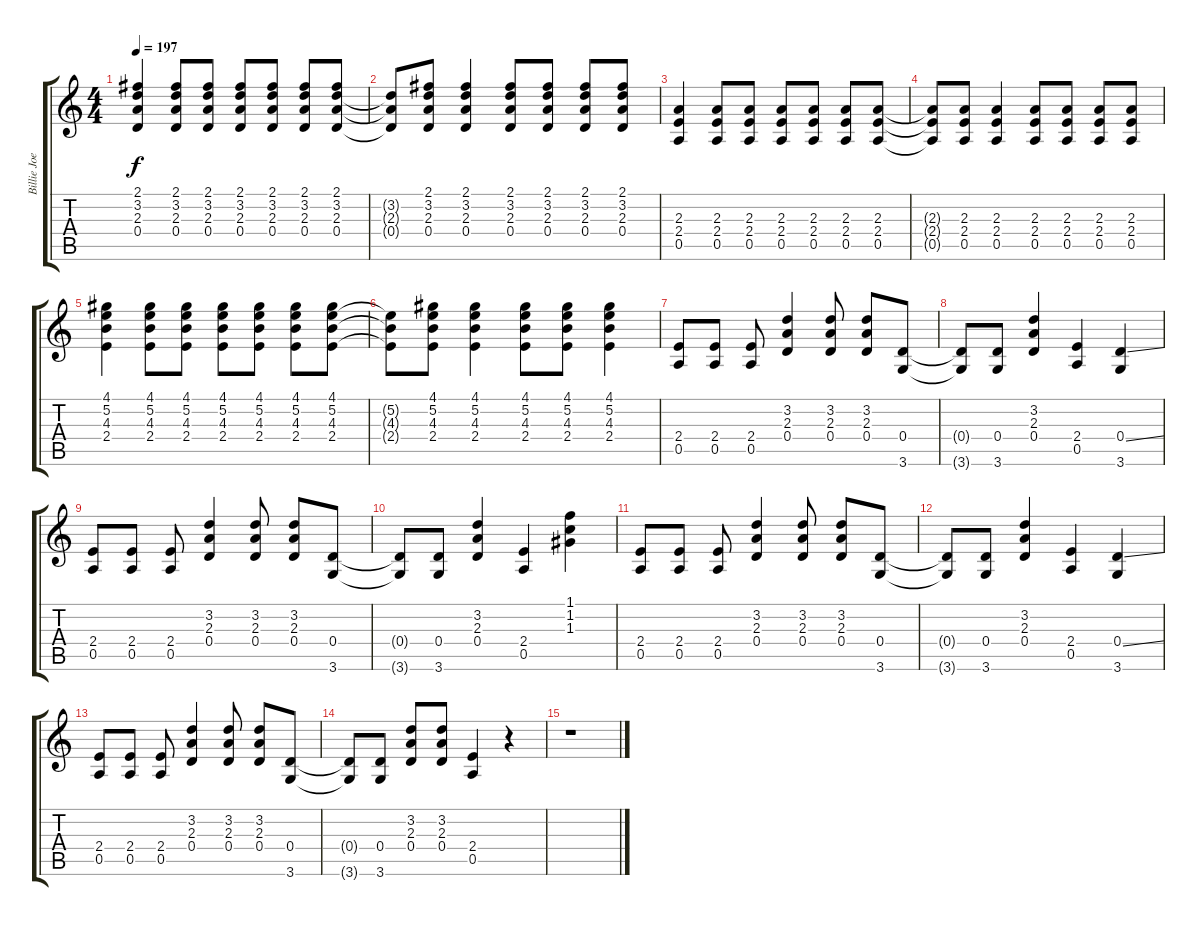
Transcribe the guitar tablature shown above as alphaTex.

\track ("Billie Joe (Guitar 1)" "Billie Joe") {instrument overdrivenguitar}
\staff {score tabs}
\tuning (E4 B3 G3 D3 A2 E2) {hide}
\ts (4 4)
\tempo 197
\clef g2
\ks c
(2.1 3.2 2.3 0.4).4{dy f} (2.1 3.2 2.3 0.4).8 (2.1 3.2 2.3 0.4).8 (2.1 3.2 2.3 0.4).8 (2.1 3.2 2.3 0.4).8 (2.1 3.2 2.3 0.4).8 (2.1 3.2 2.3 0.4).8 |
(3.2{t} 2.3{t} 0.4{t}).8 (2.1 3.2 2.3 0.4).8 (2.1 3.2 2.3 0.4).4 (2.1 3.2 2.3 0.4).8 (2.1 3.2 2.3 0.4).8 (2.1 3.2 2.3 0.4).8 (2.1 3.2 2.3 0.4).8 |
(2.3 2.4 0.5).4 (2.3 2.4 0.5).8 (2.3 2.4 0.5).8 (2.3 2.4 0.5).8 (2.3 2.4 0.5).8 (2.3 2.4 0.5).8 (2.3 2.4 0.5).8 |
(2.3{t} 2.4{t} 0.5{t}).8 (2.3 2.4 0.5).8 (2.3 2.4 0.5).4 (2.3 2.4 0.5).8 (2.3 2.4 0.5).8 (2.3 2.4 0.5).8 (2.3 2.4 0.5).8 |
(4.1 5.2 4.3 2.4).4 (4.1 5.2 4.3 2.4).8 (4.1 5.2 4.3 2.4).8 (4.1 5.2 4.3 2.4).8 (4.1 5.2 4.3 2.4).8 (4.1 5.2 4.3 2.4).8 (4.1 5.2 4.3 2.4).8 |
(5.2{t} 4.3{t} 2.4{t}).8 (4.1 5.2 4.3 2.4).8 (4.1 5.2 4.3 2.4).4 (4.1 5.2 4.3 2.4).8 (4.1 5.2 4.3 2.4).8 (4.1 5.2 4.3 2.4).4 |
(2.4 0.5).8 (2.4 0.5).8 (2.4 0.5).8 (3.2 2.3 0.4).4 (3.2 2.3 0.4).8 (3.2 2.3 0.4).8 (0.4 3.6).8 |
(0.4{t} 3.6{t}).8 (0.4 3.6).8 (3.2 2.3 0.4).4 (2.4 0.5).4 (0.4{ss} 3.6).4 |
(2.4 0.5).8 (2.4 0.5).8 (2.4 0.5).8 (3.2 2.3 0.4).4 (3.2 2.3 0.4).8 (3.2 2.3 0.4).8 (0.4 3.6).8 |
(0.4{t} 3.6{t}).8 (0.4 3.6).8 (3.2 2.3 0.4).4 (2.4 0.5).4 (1.1 1.2 1.3).4 |
(2.4 0.5).8 (2.4 0.5).8 (2.4 0.5).8 (3.2 2.3 0.4).4 (3.2 2.3 0.4).8 (3.2 2.3 0.4).8 (0.4 3.6).8 |
(0.4{t} 3.6{t}).8 (0.4 3.6).8 (3.2 2.3 0.4).4 (2.4 0.5).4 (0.4{ss} 3.6).4 |
(2.4 0.5).8 (2.4 0.5).8 (2.4 0.5).8 (3.2 2.3 0.4).4 (3.2 2.3 0.4).8 (3.2 2.3 0.4).8 (0.4 3.6).8 |
(0.4{t} 3.6{t}).8 (0.4 3.6).8 (3.2 2.3 0.4).8 (3.2 2.3 0.4).8 (2.4 0.5).4 r.4 |
r.1
